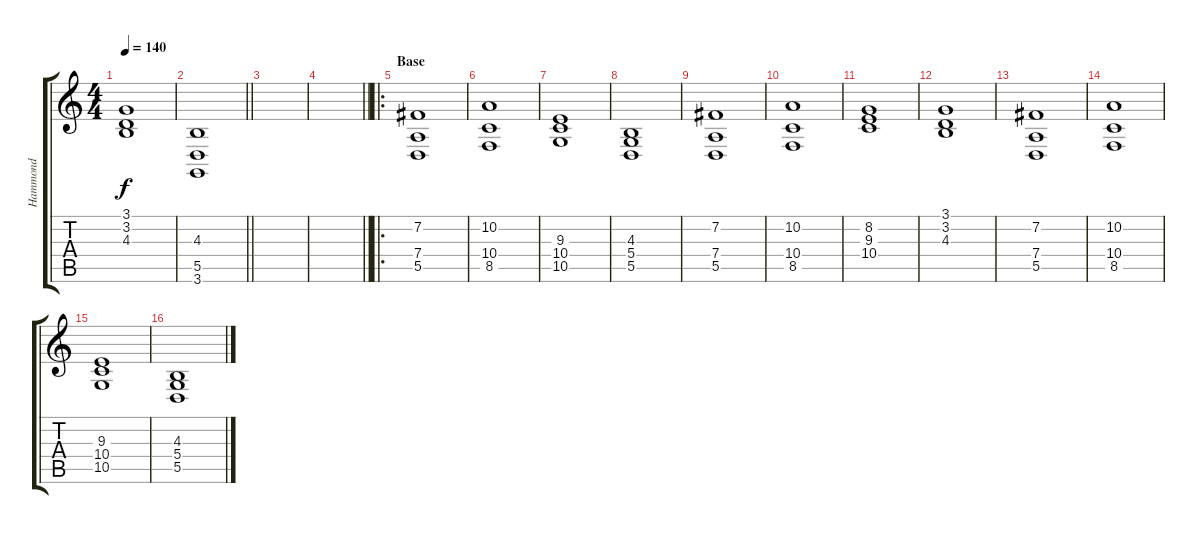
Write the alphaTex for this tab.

\track ("Hammond" "Hammond") {instrument rockorgan}
\staff {score tabs}
\tuning (E4 B3 G3 D3 A2 E2) {hide}
\ts (4 4)
\tempo 140
\clef g2
\ks c
(3.1 3.2 4.3).1{dy f} |
\barLineRight lightlight
(4.3 5.5 3.6).1 |
|
\barLineRight lightlight
|
\ro
\section ("" "Base")
(7.2 7.4 5.5).1 |
(10.2 10.4 8.5).1 |
(9.3 10.4 10.5).1 |
(4.3 5.4 5.5).1 |
(7.2 7.4 5.5).1 |
(10.2 10.4 8.5).1 |
(8.2 9.3 10.4).1 |
(3.1 3.2 4.3).1 |
(7.2 7.4 5.5).1 |
(10.2 10.4 8.5).1 |
(9.3 10.4 10.5).1 |
(4.3 5.4 5.5).1
